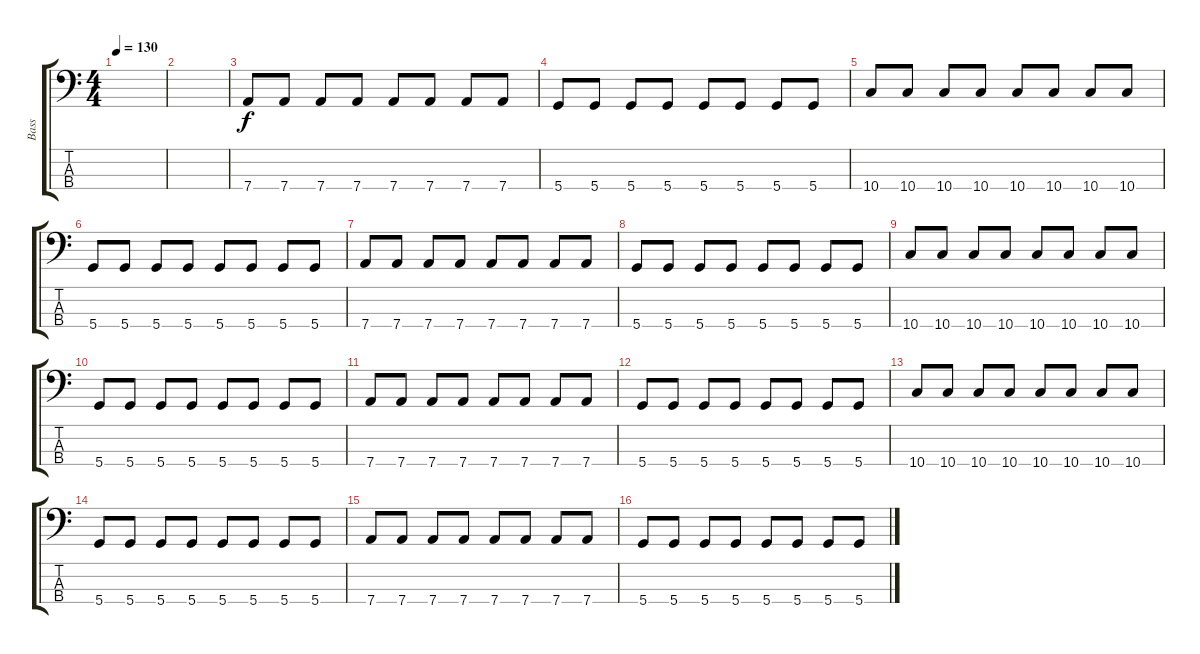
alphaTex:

\track ("Bass" "Bass") {instrument electricbassfinger}
\staff {score tabs}
\tuning (F2 C2 G1 D1) {hide}
\ts (4 4)
\tempo 130
\clef f4
\ks c
|
|
7.4.8 7.4.8 7.4.8 7.4.8 7.4.8 7.4.8 7.4.8 7.4.8 |
5.4.8 5.4.8 5.4.8 5.4.8 5.4.8 5.4.8 5.4.8 5.4.8 |
10.4.8 10.4.8 10.4.8 10.4.8 10.4.8 10.4.8 10.4.8 10.4.8 |
5.4.8 5.4.8 5.4.8 5.4.8 5.4.8 5.4.8 5.4.8 5.4.8 |
7.4.8 7.4.8 7.4.8 7.4.8 7.4.8 7.4.8 7.4.8 7.4.8 |
5.4.8 5.4.8 5.4.8 5.4.8 5.4.8 5.4.8 5.4.8 5.4.8 |
10.4.8 10.4.8 10.4.8 10.4.8 10.4.8 10.4.8 10.4.8 10.4.8 |
5.4.8 5.4.8 5.4.8 5.4.8 5.4.8 5.4.8 5.4.8 5.4.8 |
7.4.8 7.4.8 7.4.8 7.4.8 7.4.8 7.4.8 7.4.8 7.4.8 |
5.4.8 5.4.8 5.4.8 5.4.8 5.4.8 5.4.8 5.4.8 5.4.8 |
10.4.8 10.4.8 10.4.8 10.4.8 10.4.8 10.4.8 10.4.8 10.4.8 |
5.4.8 5.4.8 5.4.8 5.4.8 5.4.8 5.4.8 5.4.8 5.4.8 |
7.4.8 7.4.8 7.4.8 7.4.8 7.4.8 7.4.8 7.4.8 7.4.8 |
5.4.8 5.4.8 5.4.8 5.4.8 5.4.8 5.4.8 5.4.8 5.4.8
